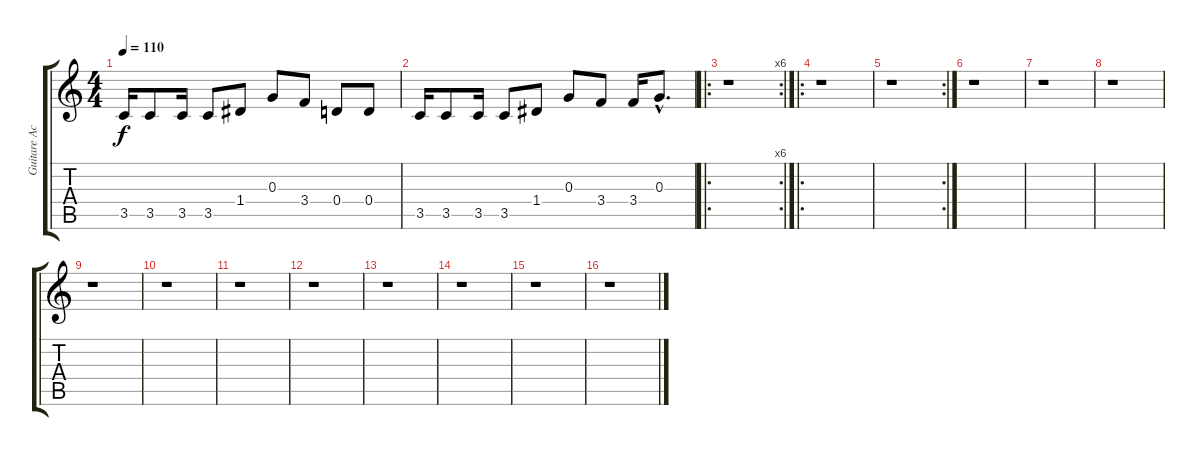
\track ("Guitare Acoustique" "Guitare Ac") {instrument acousticguitarsteel}
\staff {score tabs}
\tuning (E4 B3 G3 D3 A2 E2) {hide}
\ts (4 4)
\tempo 110
\clef g2
\ks c
3.5.16{dy f} 3.5.8 3.5.16 3.5.8 1.4.8 0.3.8 3.4.8 0.4.8 0.4.8 |
3.5.16 3.5.8 3.5.16 3.5.8 1.4.8 0.3.8 3.4.8 3.4.16 0.3{hac}.8{d} |
\ro
\rc 6
r.1 |
\ro
r.1 |
\rc 2
r.1 |
r.1 |
r.1 |
r.1 |
r.1 |
r.1 |
r.1 |
r.1 |
r.1 |
r.1 |
r.1 |
r.1
